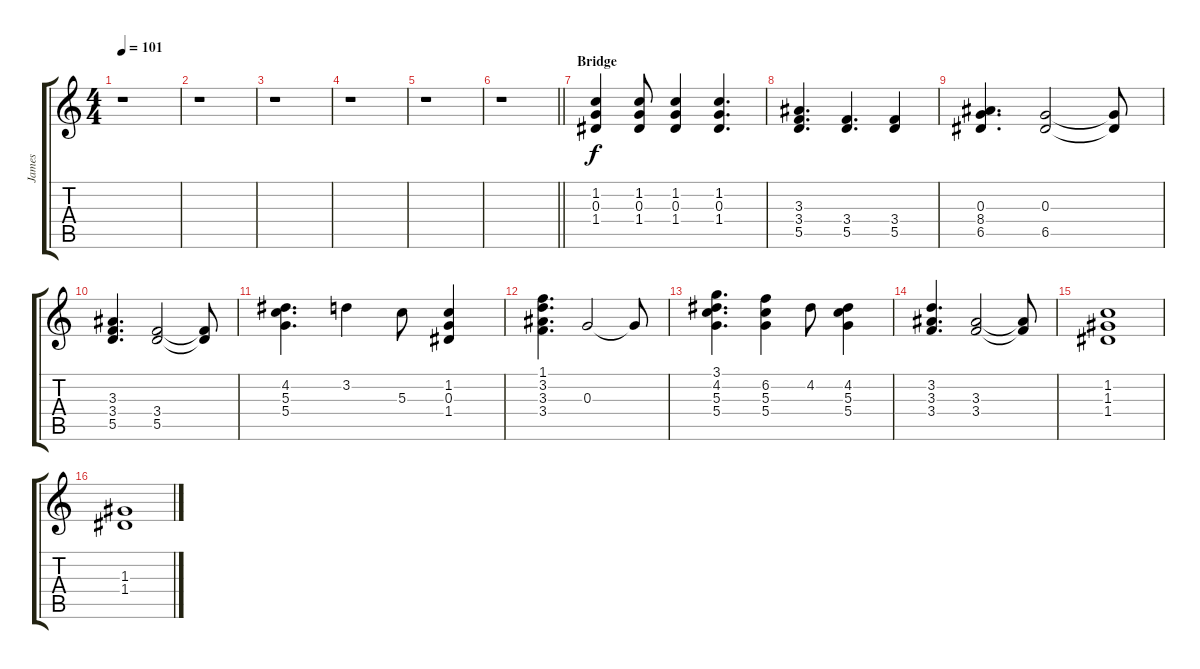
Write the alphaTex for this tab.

\track ("James" "James") {instrument electricguitarmuted}
\staff {score tabs}
\tuning (E4 B3 G3 D3 A2 E2) {hide}
\ts (4 4)
\tempo 101
\clef g2
\ks c
r.1{dy f} |
r.1 |
r.1 |
r.1 |
r.1 |
\barLineRight lightlight
r.1 |
\section ("" "Bridge")
(1.2 0.3 1.4).4 (1.2 0.3 1.4).8 (1.2 0.3 1.4).4 (1.2 0.3 1.4).4{d} |
(3.3 3.4 5.5).4{d} (3.4 5.5).4{d} (3.4 5.5).4 |
(0.3 8.4 6.5).4{d} (0.3 6.5).2 (0.3{t} 6.5{t}).8 |
(3.3 3.4 5.5).4{d} (3.4 5.5).2 (3.4{t} 5.5{t}).8 |
(4.2 5.3 5.4).4{d} 3.2.4 5.3.8 (1.2 0.3 1.4).4 |
(1.1 3.2 3.3 3.4).4{d} 0.3.2 0.3{t}.8 |
(3.1 4.2 5.3 5.4).4{d} (6.2 5.3 5.4).4 4.2.8 (4.2 5.3 5.4).4 |
(3.2 3.3 3.4).4{d} (3.3 3.4).2 (3.3{t} 3.4{t}).8 |
(1.2 1.3 1.4).1 |
(1.3 1.4).1
